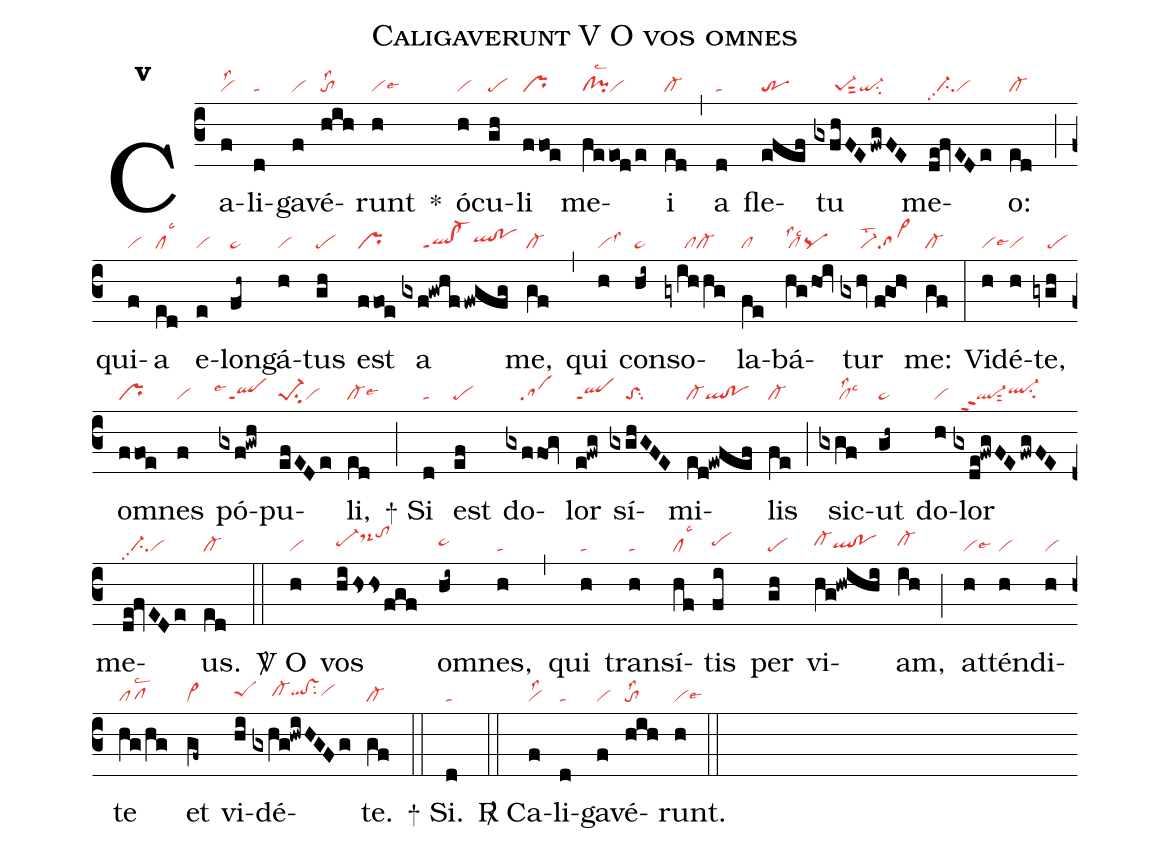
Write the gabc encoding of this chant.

name:Caligaverunt V O vos omnes;
office-part:re;
mode:5;
nabc-lines:1;
%%
initial-style: 1;
name: Caligaverunt;
mode: 5;
office-part: Responsorium;
annotation: Resp.;
annotation: v;
nabc-lines:1;
%%
(c3) Ca(f|vilss2)li(d|ta)ga(f|vi)vé(hih|tolss2)runt(h|vilse6) <sp>*</sp>() ó(h|vi)cu(gh|pe)li(ffoe|pr) me(feeod/e|cl!pilsc2vi)i(ed|cl-) (,) a(d|ta) fle(efef|tr)tu(gxfhFE/fwgFE|/////pe-1sut2qi-su2) me(de!fvEDe|//ci-pp2vi)o:(ed|cl-) (;) qui(f|vi)a(ed|cllsc3) e(e|vi)lon(fh~|pe~)gá(h|vi)tus(gh|pe) est(ffoe|pr) a(gxf!gwhffwgfg|/////ql!cl-ppt1qlhh!pohh) me,(gf|cl-) (,) qui(h|vilss3) con(hi~|pe~)so(gyihhg|/////clcl-)la(fe|cl)bá(hg/hoi|cllss2lsc2pq)tur(gxhv//f@goh>|/////vi-lst2sa>) me:(gf|cl-) (:) Vi(h|vilse6)dé(h|vi)te,(gygh|////pe) om(ffoe|pr)nes(f|vi) pó(gxf!gwh|`qlppt1lse4)pu(efEDe|pe-1su2vi)li,(ed|cl-lse6) (;)
<sp>+</sp> Si(d|ta) est(ef|pe) do(gxffog|////sa)lor(e!fwg|qlppt1) sí(gxghGFE|////toSsu2)mi(ed!ewfef|cl-ql!po)lis(fe|cl-) (;) sic(gxgf|/////cllss2lsc3)ut(gh~|pe~) do(h|vi)lor(gxde!fwgFE/fwgFE|//ql-ppt2sut2ql-hhsu2) me(de!fvEDe|//ci-pp2vi)us.(ed|cl-) (::)

<sp>V/</sp> O(h|vi) vos(hi/hshs/fgf|pe-hhds-hjtohk) om(hi~|pe~hh)nes,(h|ta) (,) qui(h|ta) trans(h|ta)í(hf|cllsc3)tis(fi|pehh) per(gh|pe) vi(hg!hwihi|cl-hhqlhg!pohg)am,(ih|cl-hh) (;) at(h|vilse6)tén(h|vi)di(h|vi)te(hg/hg|pflsc2) et(gf~|vi>) vi(hi|peShh)dé(gxhg!hwiHGFg|/////cl-hhqlhh!vshhsu2vihh)te.(gf|cl-) (::)
<sp>+</sp> Si.(d|ta) (::)

<sp>R/</sp> Ca(f|vilss2)li(d|ta)ga(f|vi)vé(hih|tolss2)runt.(h|vilse6) (::)
